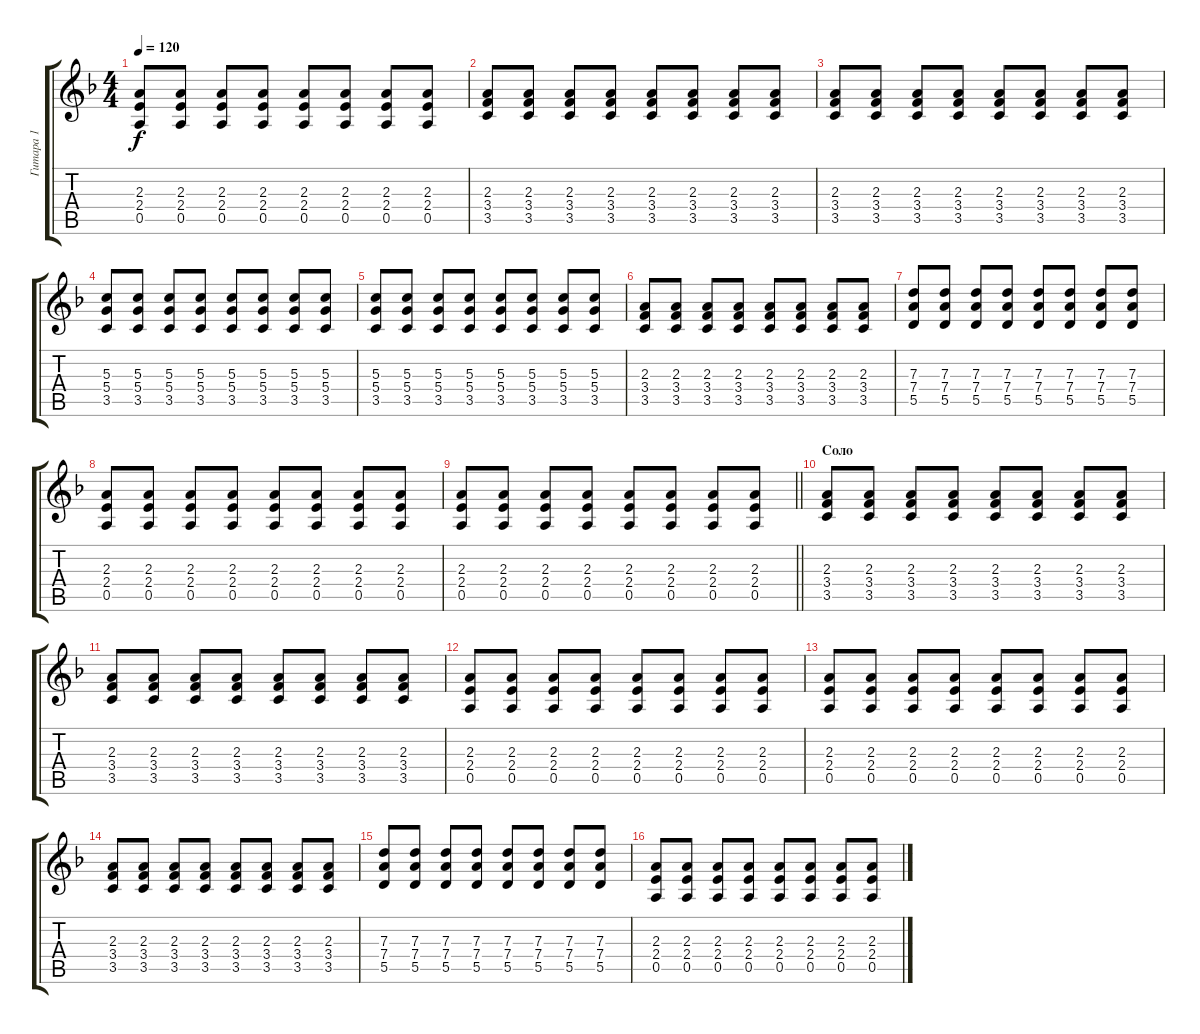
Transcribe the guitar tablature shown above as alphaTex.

\track ("Гитара 1" "Гитара 1") {instrument distortionguitar}
\staff {score tabs}
\tuning (E4 B3 G3 D3 A2 E2) {hide}
\ts (4 4)
\tempo 120
\clef g2
\ks f
(2.3 2.4 0.5).8{dy f} (2.3 2.4 0.5).8 (2.3 2.4 0.5).8 (2.3 2.4 0.5).8 (2.3 2.4 0.5).8 (2.3 2.4 0.5).8 (2.3 2.4 0.5).8 (2.3 2.4 0.5).8 |
(2.3 3.4 3.5).8 (2.3 3.4 3.5).8 (2.3 3.4 3.5).8 (2.3 3.4 3.5).8 (2.3 3.4 3.5).8 (2.3 3.4 3.5).8 (2.3 3.4 3.5).8 (2.3 3.4 3.5).8 |
(2.3 3.4 3.5).8 (2.3 3.4 3.5).8 (2.3 3.4 3.5).8 (2.3 3.4 3.5).8 (2.3 3.4 3.5).8 (2.3 3.4 3.5).8 (2.3 3.4 3.5).8 (2.3 3.4 3.5).8 |
(5.3 5.4 3.5).8 (5.3 5.4 3.5).8 (5.3 5.4 3.5).8 (5.3 5.4 3.5).8 (5.3 5.4 3.5).8 (5.3 5.4 3.5).8 (5.3 5.4 3.5).8 (5.3 5.4 3.5).8 |
(5.3 5.4 3.5).8 (5.3 5.4 3.5).8 (5.3 5.4 3.5).8 (5.3 5.4 3.5).8 (5.3 5.4 3.5).8 (5.3 5.4 3.5).8 (5.3 5.4 3.5).8 (5.3 5.4 3.5).8 |
(2.3 3.4 3.5).8 (2.3 3.4 3.5).8 (2.3 3.4 3.5).8 (2.3 3.4 3.5).8 (2.3 3.4 3.5).8 (2.3 3.4 3.5).8 (2.3 3.4 3.5).8 (2.3 3.4 3.5).8 |
(7.3 7.4 5.5).8 (7.3 7.4 5.5).8 (7.3 7.4 5.5).8 (7.3 7.4 5.5).8 (7.3 7.4 5.5).8 (7.3 7.4 5.5).8 (7.3 7.4 5.5).8 (7.3 7.4 5.5).8 |
(2.3 2.4 0.5).8 (2.3 2.4 0.5).8 (2.3 2.4 0.5).8 (2.3 2.4 0.5).8 (2.3 2.4 0.5).8 (2.3 2.4 0.5).8 (2.3 2.4 0.5).8 (2.3 2.4 0.5).8 |
\barLineRight lightlight
(2.3 2.4 0.5).8 (2.3 2.4 0.5).8 (2.3 2.4 0.5).8 (2.3 2.4 0.5).8 (2.3 2.4 0.5).8 (2.3 2.4 0.5).8 (2.3 2.4 0.5).8 (2.3 2.4 0.5).8 |
\section ("" "Соло")
(2.3 3.4 3.5).8 (2.3 3.4 3.5).8 (2.3 3.4 3.5).8 (2.3 3.4 3.5).8 (2.3 3.4 3.5).8 (2.3 3.4 3.5).8 (2.3 3.4 3.5).8 (2.3 3.4 3.5).8 |
(2.3 3.4 3.5).8 (2.3 3.4 3.5).8 (2.3 3.4 3.5).8 (2.3 3.4 3.5).8 (2.3 3.4 3.5).8 (2.3 3.4 3.5).8 (2.3 3.4 3.5).8 (2.3 3.4 3.5).8 |
(2.3 2.4 0.5).8 (2.3 2.4 0.5).8 (2.3 2.4 0.5).8 (2.3 2.4 0.5).8 (2.3 2.4 0.5).8 (2.3 2.4 0.5).8 (2.3 2.4 0.5).8 (2.3 2.4 0.5).8 |
(2.3 2.4 0.5).8 (2.3 2.4 0.5).8 (2.3 2.4 0.5).8 (2.3 2.4 0.5).8 (2.3 2.4 0.5).8 (2.3 2.4 0.5).8 (2.3 2.4 0.5).8 (2.3 2.4 0.5).8 |
(2.3 3.4 3.5).8 (2.3 3.4 3.5).8 (2.3 3.4 3.5).8 (2.3 3.4 3.5).8 (2.3 3.4 3.5).8 (2.3 3.4 3.5).8 (2.3 3.4 3.5).8 (2.3 3.4 3.5).8 |
(7.3 7.4 5.5).8 (7.3 7.4 5.5).8 (7.3 7.4 5.5).8 (7.3 7.4 5.5).8 (7.3 7.4 5.5).8 (7.3 7.4 5.5).8 (7.3 7.4 5.5).8 (7.3 7.4 5.5).8 |
(2.3 2.4 0.5).8 (2.3 2.4 0.5).8 (2.3 2.4 0.5).8 (2.3 2.4 0.5).8 (2.3 2.4 0.5).8 (2.3 2.4 0.5).8 (2.3 2.4 0.5).8 (2.3 2.4 0.5).8
